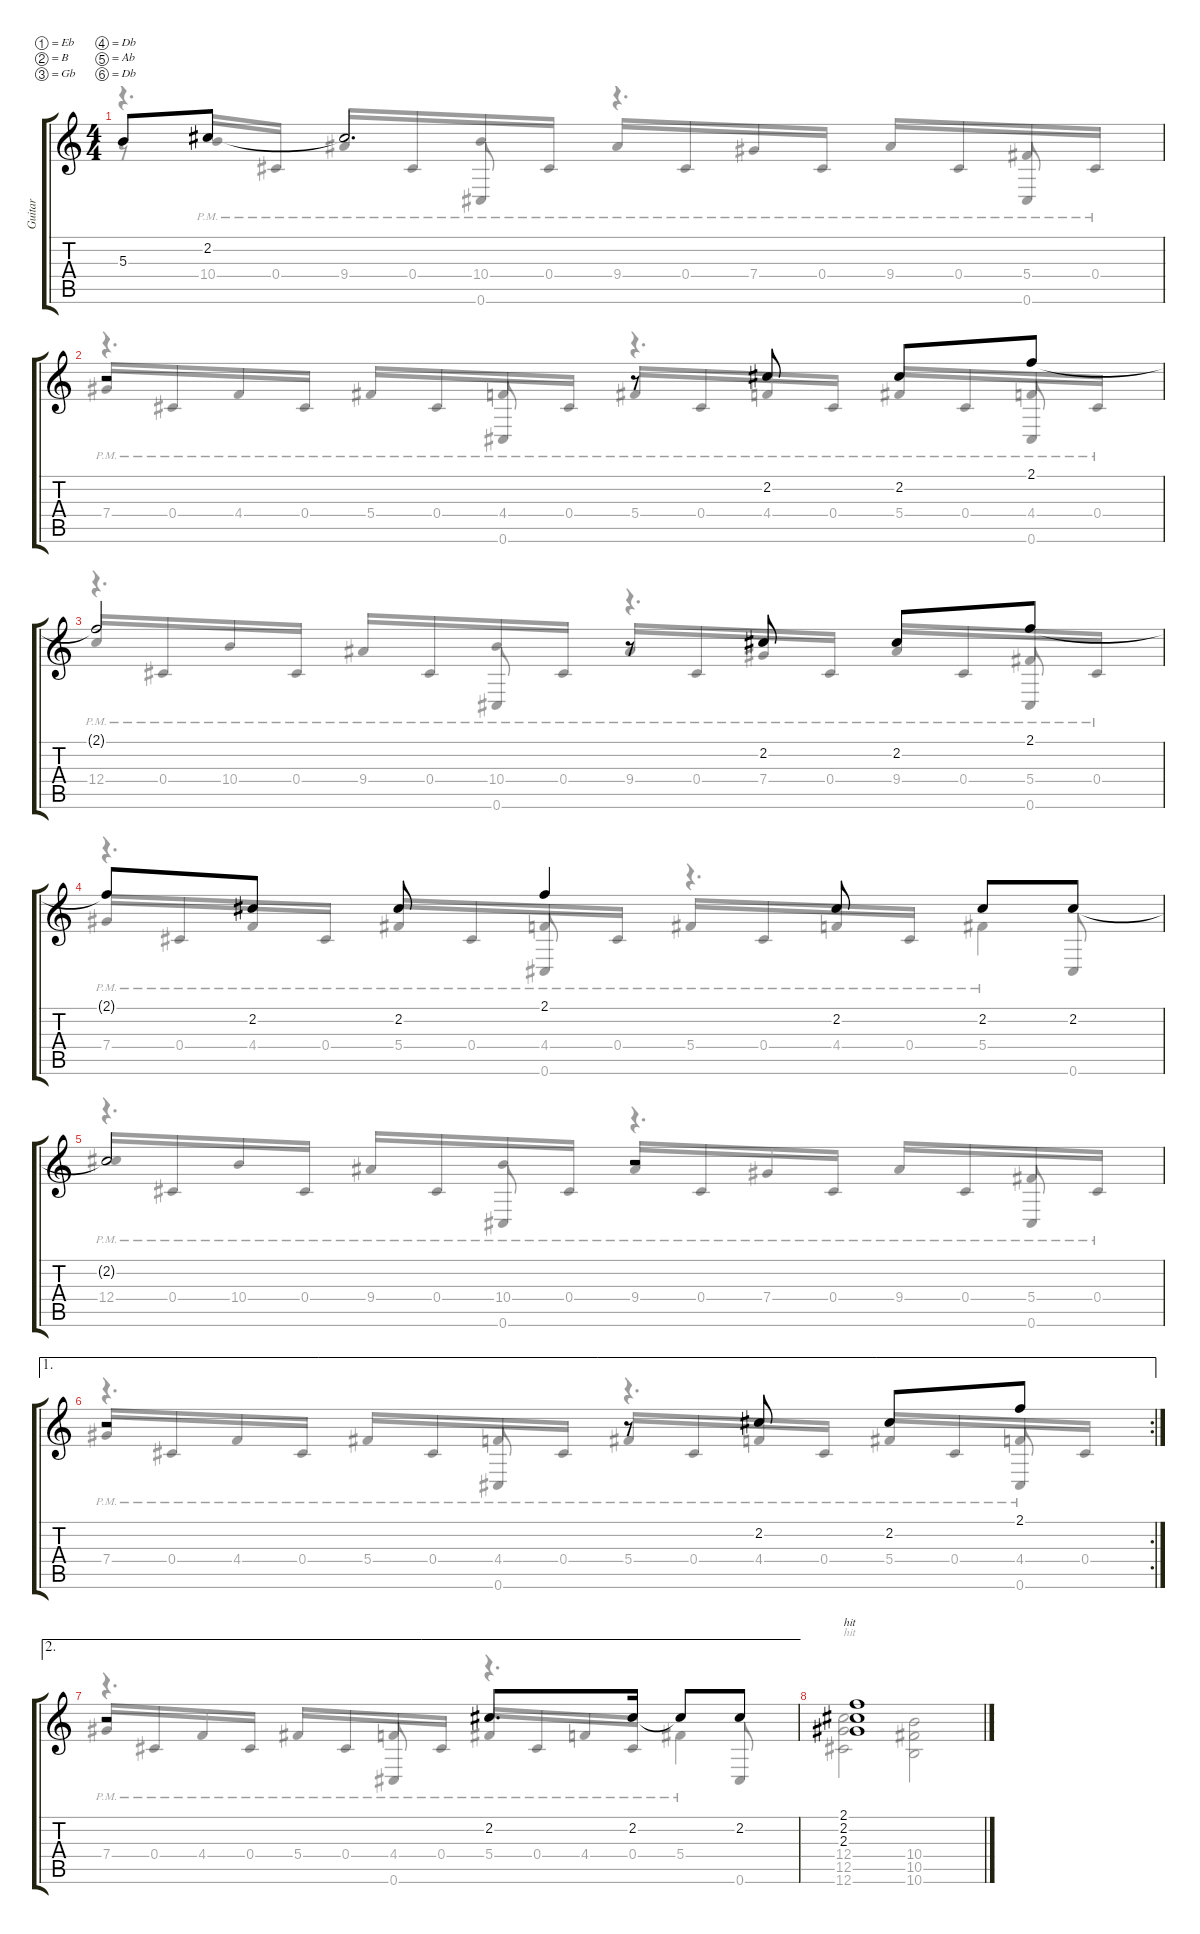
\defaultSystemsLayout 4
\hideDynamics
\bracketExtendMode groupsimilarinstruments
\otherSystemsTrackNameOrientation horizontal
\track ("Steel Guitar" "Guitar") {instrument acousticguitarsteel}
\staff {score tabs}
\tuning (Eb4 B3 Gb3 Db3 Ab2 Db2)
\voice
\ts (4 4)
\tempo (120 hide)
\clef g2
\ks c
5.3{t}.8{dy mf beam Up} 2.2{acc #}.8{beam Up} 2.2{t acc #}.2{d beam Up} |
r.2{beam Up} r.8{beam Up} 2.2{acc #}.8{beam Up} 2.2{acc #}.8{beam Up} 2.1.8{beam Up} |
2.1{t}.2{beam Up} r.8{beam Up} 2.2{acc #}.8{beam Up} 2.2{acc #}.8{beam Up} 2.1.8{beam Up} |
2.1{t}.8{beam Up} 2.2{acc #}.8{beam Up} 2.2{acc #}.8{beam Up} 2.1.4{beam Up} 2.2{acc #}.8{beam Up} 2.2{acc #}.8{beam Up} 2.2{acc #}.8{beam Up} |
2.2{t acc #}.2{beam Up} r.2{beam Up} |
\ae 1
\rc 2
r.2{beam Up} r.8{beam Up} 2.2{acc #}.8{beam Up} 2.2{acc #}.8{beam Up} 2.1.8{beam Up} |
\ae 2
r.2{beam Up} 2.2{acc #}.8{d beam Up} 2.2{acc #}.16{beam Up} 2.2{t acc #}.8{beam Up} 2.2{acc #}.8{beam Up} |
(2.1 2.2{acc #} 2.3{acc #}).1{txt "hit" beam Up}
\voice
\clef g2
\ottava regular
\simile none
\ks c
r.4{d dy mf beam Down} 0.6{acc #}.8{beam Up} r.4{d beam Down} 0.6{acc #}.8{beam Up} |
r.4{d beam Down} 0.6{acc #}.8{beam Up} r.4{d beam Down} 0.6{acc #}.8{beam Up} |
r.4{d beam Down} 0.6{acc #}.8{beam Up} r.4{d beam Down} 0.6{acc #}.8{beam Up} |
r.4{d beam Down} 0.6{acc #}.8{beam Up} r.4{d beam Down} 0.6{acc #}.8{beam Up} |
r.4{d beam Down} 0.6{acc #}.8{beam Up} r.4{d beam Down} 0.6{acc #}.8{beam Up} |
r.4{d beam Down} 0.6{acc #}.8{beam Up} r.4{d beam Down} 0.6{acc #}.8{beam Up} |
r.4{d beam Down} 0.6{acc #}.8{beam Up} r.4{d beam Down} 0.6{acc #}.8{beam Up} |
(12.6{acc #} 12.5{acc #} 12.4{acc #}).2{txt "hit" beam Down} (10.4 10.5{acc #} 10.6).2{beam Down}
\voice
\clef g2
\ottava regular
\simile none
\ks c
r.8{dy mf beam Up} 10.4{pm}.16{beam Up} 0.4{pm acc #}.16{beam Up} 9.4{pm acc #}.16{beam Up} 0.4{pm acc #}.16{beam Up} 10.4{pm}.16{beam Up} 0.4{pm acc #}.16{beam Up} 9.4{pm acc #}.16{beam Up} 0.4{pm acc #}.16{beam Up} 7.4{pm acc #}.16{beam Up} 0.4{pm acc #}.16{beam Up} 9.4{pm acc #}.16{beam Up} 0.4{pm acc #}.16{beam Up} 5.4{pm acc #}.16{beam Up} 0.4{pm acc #}.16{beam Up} |
7.4{pm acc #}.16{beam Up} 0.4{pm acc #}.16{beam Up} 4.4{pm}.16{beam Up} 0.4{pm acc #}.16{beam Up} 5.4{pm acc #}.16{beam Up} 0.4{pm acc #}.16{beam Up} 4.4{pm}.16{beam Up} 0.4{pm acc #}.16{beam Up} 5.4{pm acc #}.16{beam Up} 0.4{pm acc #}.16{beam Up} 4.4{pm}.16{beam Up} 0.4{pm acc #}.16{beam Up} 5.4{pm acc #}.16{beam Up} 0.4{pm acc #}.16{beam Up} 4.4{pm}.16{beam Up} 0.4{pm acc #}.16{beam Up} |
12.4{pm acc #}.16{beam Up} 0.4{pm acc #}.16{beam Up} 10.4{pm}.16{beam Up} 0.4{pm acc #}.16{beam Up} 9.4{pm acc #}.16{beam Up} 0.4{pm acc #}.16{beam Up} 10.4{pm}.16{beam Up} 0.4{pm acc #}.16{beam Up} 9.4{pm acc #}.16{beam Up} 0.4{pm acc #}.16{beam Up} 7.4{pm acc #}.16{beam Up} 0.4{pm acc #}.16{beam Up} 9.4{pm acc #}.16{beam Up} 0.4{pm acc #}.16{beam Up} 5.4{pm acc #}.16{beam Up} 0.4{pm acc #}.16{beam Up} |
7.4{pm acc #}.16{beam Up} 0.4{pm acc #}.16{beam Up} 4.4{pm}.16{beam Up} 0.4{pm acc #}.16{beam Up} 5.4{pm acc #}.16{beam Up} 0.4{pm acc #}.16{beam Up} 4.4{pm}.16{beam Up} 0.4{pm acc #}.16{beam Up} 5.4{pm acc #}.16{beam Up} 0.4{pm acc #}.16{beam Up} 4.4{pm}.16{beam Up} 0.4{pm acc #}.16{beam Up} 5.4{pm acc #}.4{beam Down} |
12.4{pm acc #}.16{beam Up} 0.4{pm acc #}.16{beam Up} 10.4{pm}.16{beam Up} 0.4{pm acc #}.16{beam Up} 9.4{pm acc #}.16{beam Up} 0.4{pm acc #}.16{beam Up} 10.4{pm}.16{beam Up} 0.4{pm acc #}.16{beam Up} 9.4{pm acc #}.16{beam Up} 0.4{pm acc #}.16{beam Up} 7.4{pm acc #}.16{beam Up} 0.4{pm acc #}.16{beam Up} 9.4{pm acc #}.16{beam Up} 0.4{pm acc #}.16{beam Up} 5.4{pm acc #}.16{beam Up} 0.4{pm acc #}.16{beam Up} |
7.4{pm acc #}.16{beam Up} 0.4{pm acc #}.16{beam Up} 4.4{pm}.16{beam Up} 0.4{pm acc #}.16{beam Up} 5.4{pm acc #}.16{beam Up} 0.4{pm acc #}.16{beam Up} 4.4{pm}.16{beam Up} 0.4{pm acc #}.16{beam Up} 5.4{pm acc #}.16{beam Up} 0.4{pm acc #}.16{beam Up} 4.4{pm}.16{beam Up} 0.4{pm acc #}.16{beam Up} 5.4{pm acc #}.16{beam Up} 0.4{pm acc #}.16{beam Up} 4.4{pm}.16{beam Up} 0.4{acc #}.16{beam Up} |
7.4{pm acc #}.16{beam Up} 0.4{pm acc #}.16{beam Up} 4.4{pm}.16{beam Up} 0.4{pm acc #}.16{beam Up} 5.4{pm acc #}.16{beam Up} 0.4{pm acc #}.16{beam Up} 4.4{pm}.16{beam Up} 0.4{pm acc #}.16{beam Up} 5.4{pm acc #}.16{beam Up} 0.4{pm acc #}.16{beam Up} 4.4{pm}.16{beam Up} 0.4{pm acc #}.16{beam Up} 5.4{pm acc #}.4{beam Down} |
